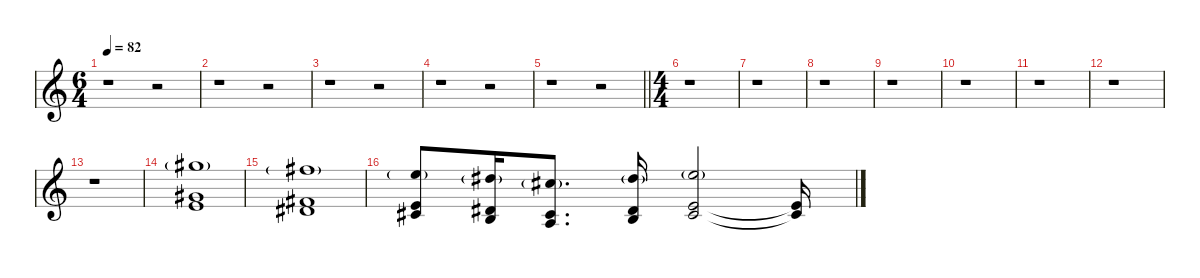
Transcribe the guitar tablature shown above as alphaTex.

\defaultSystemsLayout 4
\hideDynamics
\bracketExtendMode nobrackets
\singleTrackTrackNamePolicy hidden
\multiTrackTrackNamePolicy hidden
\firstSystemTrackNameMode fullname
\firstSystemTrackNameOrientation horizontal
\otherSystemsTrackNameOrientation horizontal
\track ("Strings" "vln.") {instrument tremolostrings}
\staff {score}
\tuning (E4 B3 G3 D3 A2 E2)
\ts (6 4)
\tempo 82
\clef g2
\ks c
r.1{dy f beam Down} r.2{beam Down} |
r.1{beam Down} r.2{beam Down} |
r.1{beam Down} r.2{beam Down} |
r.1{beam Down} r.2{beam Down} |
\barLineRight lightlight
r.1{beam Down} r.2{beam Down} |
\ts (4 4)
\beaming (8 2 2 2 2)
r.1{beam Down} |
r.1{beam Down} |
r.1{beam Down} |
r.1{beam Down} |
r.1{beam Down} |
r.1{beam Down} |
r.1{beam Down} |
r.1{beam Down} |
(16.1{g acc #} 9.2{acc #} 9.3).1{dy mp beam Down} |
(14.1{g acc #} 7.2{acc #} 8.3{acc #}).1{beam Up} |
(12.1{g} 5.2 6.3{acc #}).8{dy f beam Up} (11.1{g acc #} 4.2{acc #} 4.3).16{beam Up} (9.1{g acc #} 2.2{acc #} 2.3).8{d beam Up} (11.1{g acc #} 4.2{acc #} 4.3).16{beam Up} (12.1{g} 5.2 6.3{acc #}).2{beam Up} (5.2{t} 6.3{t acc #}).16{beam Up}
